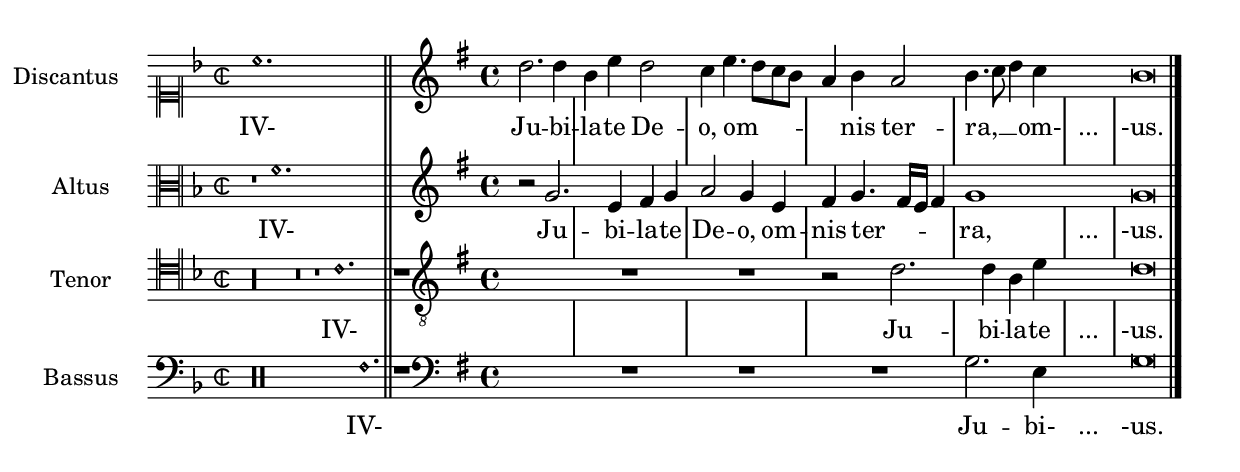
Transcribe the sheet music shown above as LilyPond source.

%% Do not edit this file; it is auto-generated from LSR http://lsr.dsi.unimi.it
%% This file is in the public domain.
\version "2.11.62"

\header {
  lsrtags = "ancient-notation, template"

  texidoces = "
Al transcribir música mensural, es útil un «incipit» al compienzo
de la pieza para indicar la tonalidad y el tempo
originales. Aunque los músicos actuales están acostumbrados a las
barras de compás para reconocer con más facilidad los patrones
rítmicos, durante el período de la música mensural aún no se
habíen inventado las líneas divisorias; de hecho, la medida solía
cambiar a cada pocas notas. Como compromiso, a menudo las líneas
divisorias se imprimen entre los pentagramas en vez de hacerlo
encima de ellos.

"
  doctitlees = "Plantilla de notación de música antigua (transcripción moderna de música mensural)"
  
  texidocde = "
Bei der Transkription von Mensuralmusik ist es oft erwünscht, ein 
Incipit an den Anfang des Stückes zu stellen, damit klar ist, wie 
Tempo und Schlüssel in der Originalnotation gesetzt waren. Während 
heutzutage Musiker an Taktlinien gewöhnt sind, um Rhythmen schneller 
zu erkennen, wurden diese in der Mensuralmusik nicht verwendet. 
Tatsächlich ändern sich die Rhythmen auch oft alle paar Noten. Als 
ein Kompromiss werden die Notenlinien nicht auf dem System, sondern 
zwischen den Systemen geschrieben.
"

  texidoc = "
When transcribing mensural music, an incipit at the beginning of the
piece is useful to indicate the original key and tempo. While today
musicians are used to bar lines in order to faster recognize rhythmic
patterns, bar lines were not yet invented during the period of mensural
music; in fact, the meter often changed after every few notes. As a
compromise, bar lines are often printed between the staves rather than
on the staves. 

"
  doctitle = "Ancient notation template -- modern transcription of mensural music"
} % begin verbatim

global = {
  \set Score.skipBars = ##t

  % incipit
  \once \override Score.SystemStartBracket #'transparent = ##t
  \override Score.SpacingSpanner #'spacing-increment = #1.0 % tight spacing
  \key f \major
  \time 2/2
  \once \override Staff.TimeSignature #'style = #'neomensural
  \override Voice.NoteHead #'style = #'neomensural
  \override Voice.Rest #'style = #'neomensural
  \set Staff.printKeyCancellation = ##f
  \cadenzaOn % turn off bar lines
  \skip 1*10
  \once \override Staff.BarLine #'transparent = ##f
  \bar "||"
  \skip 1*1 % need this extra \skip such that clef change comes
            % after bar line
  \bar ""

  % main
  \revert Score.SpacingSpanner #'spacing-increment % CHECK: no effect?
  \cadenzaOff % turn bar lines on again
  \once \override Staff.Clef #'full-size-change = ##t
  \set Staff.forceClef = ##t
  \key g \major
  \time 4/4
  \override Voice.NoteHead #'style = #'default
  \override Voice.Rest #'style = #'default

  % FIXME: setting printKeyCancellation back to #t must not
  % occur in the first bar after the incipit.  Dto. for forceClef.
  % Therefore, we need an extra \skip.
  \skip 1*1
  \set Staff.printKeyCancellation = ##t
  \set Staff.forceClef = ##f

  \skip 1*7 % the actual music

  % let finis bar go through all staves
  \override Staff.BarLine #'transparent = ##f

  % finis bar
  \bar "|."
}

discantusNotes = {
  \transpose c' c'' {
    \set Staff.instrumentName = #"Discantus  "

    % incipit
    \clef "neomensural-c1"
    c'1. s2   % two bars
    \skip 1*8 % eight bars
    \skip 1*1 % one bar

    % main
    \clef "treble"
    d'2. d'4 |
    b e' d'2 |
    c'4 e'4.( d'8 c' b |
    a4) b a2 |
    b4.( c'8 d'4) c'4 |
    \once \override NoteHead #'transparent = ##t c'1 |
    b\breve |
  }
}

discantusLyrics = \lyricmode {
  % incipit
  IV-

  % main
  Ju -- bi -- |
  la -- te De -- |
  o, om --
  nis ter -- |
  ra, __ om- |
  "..." |
  -us. |
}

altusNotes = {
  \transpose c' c'' {
    \set Staff.instrumentName = #"Altus  "

    % incipit
    \clef "neomensural-c3"
    r1        % one bar
    f1. s2    % two bars
    \skip 1*7 % seven bars
    \skip 1*1 % one bar

    % main
    \clef "treble"
    r2 g2. e4 fis g | % two bars
    a2 g4 e |
    fis g4.( fis16 e fis4) |
    g1 |
    \once \override NoteHead #'transparent = ##t g1 |
    g\breve |
  }
}

altusLyrics = \lyricmode {
  % incipit
  IV-

  % main
  Ju -- bi -- la -- te | % two bars
  De -- o, om -- |
  nis ter -- ra, |
  "..." |
  -us. |
}

tenorNotes = {
  \transpose c' c' {
    \set Staff.instrumentName = #"Tenor  "

    % incipit
    \clef "neomensural-c4"
    r\longa   % four bars
    r\breve   % two bars
    r1        % one bar
    c'1. s2   % two bars
    \skip 1*1 % one bar
    \skip 1*1 % one bar

    % main
    \clef "treble_8"
    R1 |
    R1 |
    R1 |
    r2 d'2. d'4 b e' | % two bars
    \once \override NoteHead #'transparent = ##t e'1 |
    d'\breve |
  }
}

tenorLyrics = \lyricmode {
  % incipit
  IV-

  % main
  Ju -- bi -- la -- te | % two bars
  "..." |
  -us. |
}

bassusNotes = {
  \transpose c' c' {
    \set Staff.instrumentName = #"Bassus  "

    % incipit
    \clef "bass"
    r\maxima  % eight bars
    f1. s2    % two bars
    \skip 1*1 % one bar

    % main
    \clef "bass"
    R1 |
    R1 |
    R1 |
    R1 |
    g2. e4 |
    \once \override NoteHead #'transparent = ##t e1 |
    g\breve |
  }
}

bassusLyrics = \lyricmode {
  % incipit
  IV-

  % main
  Ju -- bi- |
  "..." |
  -us. |
}

\score {
  \new StaffGroup = choirStaff <<
    \new Voice =
      "discantusNotes" << \global \discantusNotes >>
    \new Lyrics =
      "discantusLyrics" \lyricsto discantusNotes { \discantusLyrics }
    \new Voice =
      "altusNotes" << \global \altusNotes >>
    \new Lyrics =
      "altusLyrics" \lyricsto altusNotes { \altusLyrics }
    \new Voice =
      "tenorNotes" << \global \tenorNotes >>
    \new Lyrics =
      "tenorLyrics" \lyricsto tenorNotes { \tenorLyrics }
    \new Voice =
      "bassusNotes" << \global \bassusNotes >>
    \new Lyrics =
      "bassusLyrics" \lyricsto bassusNotes { \bassusLyrics }
  >>
  \layout {
    \context {
      \Score

      % no bars in staves
      \override BarLine #'transparent = ##t

      % incipit should not start with a start delimiter
      \remove "System_start_delimiter_engraver"
    }
    \context {
      \Voice

      % no slurs
      \override Slur #'transparent = ##t

      % Comment in the below "\remove" command to allow line
      % breaking also at those barlines where a note overlaps
      % into the next bar.  The command is commented out in this
      % short example score, but especially for large scores, you
      % will typically yield better line breaking and thus improve
      % overall spacing if you comment in the following command.
      %\remove "Forbid_line_break_engraver"
    }
  }
}



